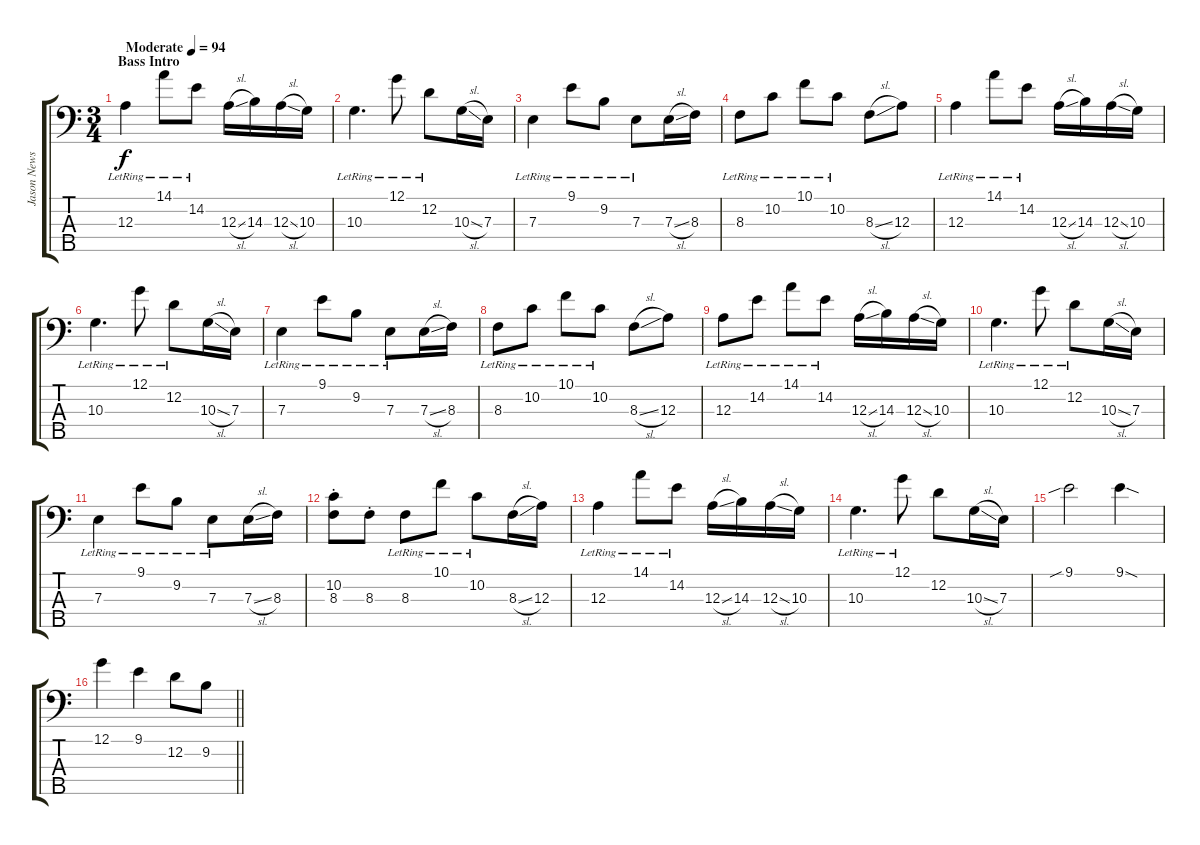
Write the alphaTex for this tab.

\track ("Jason Newsted" "Jason News") {instrument electricbasspick}
\staff {score tabs}
\tuning (G2 D2 A1 E1 B0) {hide}
\ts (3 4)
\section ("" "Bass Intro")
\tempo (94 "Moderate")
\clef f4
\ks c
12.3{lr}.4{dy f instrument electricbasspick} 14.1{lr}.8 14.2{lr}.8 12.3{sl}.16 14.3.16 12.3{sl}.16 10.3.16 |
10.3{lr}.4{d} 12.1{lr}.8 12.2{lr}.8 10.3{sl}.16 7.3.16 |
7.3{lr}.4 9.1{lr}.8 9.2{lr}.8 7.3{lr}.8 7.3{sl}.16 8.3.16 |
8.3{lr}.8 10.2{lr}.8 10.1{lr}.8 10.2{lr}.8 8.3{sl}.8 12.3.8 |
12.3{lr}.4 14.1{lr}.8 14.2{lr}.8 12.3{sl}.16 14.3.16 12.3{sl}.16 10.3.16 |
10.3{lr}.4{d} 12.1{lr}.8 12.2{lr}.8 10.3{sl}.16 7.3.16 |
7.3{lr}.4 9.1{lr}.8 9.2{lr}.8 7.3{lr}.8 7.3{sl}.16 8.3.16 |
8.3{lr}.8 10.2{lr}.8 10.1{lr}.8 10.2{lr}.8 8.3{sl}.8 12.3.8 |
12.3{lr}.8 14.2{lr}.8 14.1{lr}.8 14.2{lr}.8 12.3{sl}.16 14.3.16 12.3{sl}.16 10.3.16 |
10.3{lr}.4{d} 12.1{lr}.8 12.2{lr}.8 10.3{sl}.16 7.3.16 |
7.3{lr}.4 9.1{lr}.8 9.2{lr}.8 7.3{lr}.8 7.3{sl}.16 8.3.16 |
(10.2{st} 8.3{st}).8 8.3{st}.8 8.3{lr}.8 10.1{lr}.8 10.2{lr}.8 8.3{sl}.16 12.3.16 |
12.3{lr}.4 14.1{lr}.8 14.2{lr}.8 12.3{sl}.16 14.3.16 12.3{sl}.16 10.3.16 |
10.3{lr}.4{d} 12.1{lr}.8 12.2.8 10.3{sl}.16 7.3.16 |
9.1{sib}.2 9.1{sod}.4 |
\barLineRight lightlight
12.1.4 9.1.4 12.2.8 9.2.8
